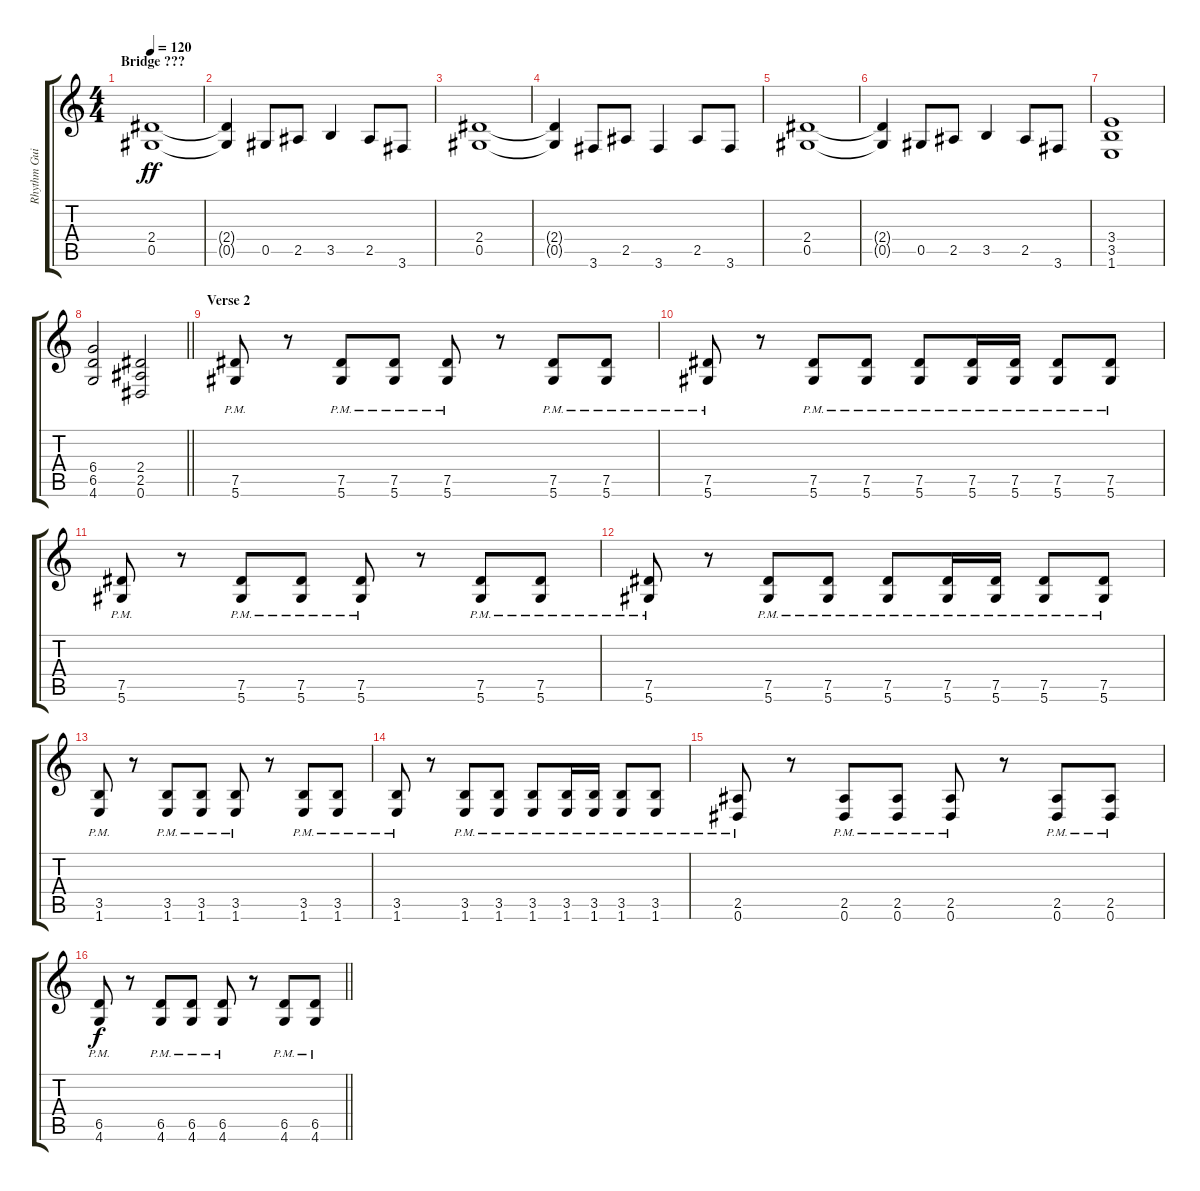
\track ("Rhythm Guitar - Ari" "Rhythm Gui") {instrument distortionguitar}
\staff {score tabs}
\tuning (Eb4 Bb3 Gb3 Db3 Ab2 Eb2) {hide}
\ts (4 4)
\section ("" "Bridge ???")
\tempo 120
\clef g2
\ks c
(2.4 0.5).1{dy ff volume 14} |
(2.4{t} 0.5{t}).4 0.5.8 2.5.8 3.5.4 2.5.8 3.6.8 |
(2.4 0.5).1 |
(2.4{t} 0.5{t}).4 3.6.8 2.5.8 3.6.4 2.5.8 3.6.8 |
(2.4 0.5).1 |
(2.4{t} 0.5{t}).4 0.5.8 2.5.8 3.5.4 2.5.8 3.6.8 |
(3.4 3.5 1.6).1 |
\barLineRight lightlight
(6.4 6.5 4.6).2 (2.4 2.5 0.6).2 |
\section ("" "Verse 2")
(7.5{pm} 5.6{pm}).8{volume 12} r.8 (7.5{pm} 5.6{pm}).8 (7.5{pm} 5.6{pm}).8 (7.5{pm} 5.6{pm}).8 r.8 (7.5{pm} 5.6{pm}).8 (7.5{pm} 5.6{pm}).8 |
(7.5{pm} 5.6{pm}).8 r.8 (7.5{pm} 5.6{pm}).8 (7.5{pm} 5.6{pm}).8 (7.5{pm} 5.6{pm}).8 (7.5{pm} 5.6{pm}).16 (7.5{pm} 5.6{pm}).16 (7.5{pm} 5.6{pm}).8 (7.5{pm} 5.6{pm}).8 |
(7.5{pm} 5.6{pm}).8 r.8 (7.5{pm} 5.6{pm}).8 (7.5{pm} 5.6{pm}).8 (7.5{pm} 5.6{pm}).8 r.8 (7.5{pm} 5.6{pm}).8 (7.5{pm} 5.6{pm}).8 |
(7.5{pm} 5.6{pm}).8 r.8 (7.5{pm} 5.6{pm}).8 (7.5{pm} 5.6{pm}).8 (7.5{pm} 5.6{pm}).8 (7.5{pm} 5.6{pm}).16 (7.5{pm} 5.6{pm}).16 (7.5{pm} 5.6{pm}).8 (7.5{pm} 5.6{pm}).8 |
(3.5{pm} 1.6{pm}).8 r.8 (3.5{pm} 1.6{pm}).8 (3.5{pm} 1.6{pm}).8 (3.5{pm} 1.6{pm}).8 r.8 (3.5{pm} 1.6{pm}).8 (3.5{pm} 1.6{pm}).8 |
(3.5{pm} 1.6{pm}).8 r.8 (3.5{pm} 1.6{pm}).8 (3.5{pm} 1.6{pm}).8 (3.5{pm} 1.6{pm}).8 (3.5{pm} 1.6{pm}).16 (3.5{pm} 1.6{pm}).16 (3.5{pm} 1.6{pm}).8 (3.5{pm} 1.6{pm}).8 |
(2.5{pm} 0.6{pm}).8 r.8 (2.5{pm} 0.6{pm}).8 (2.5{pm} 0.6{pm}).8 (2.5{pm} 0.6{pm}).8 r.8 (2.5{pm} 0.6{pm}).8 (2.5{pm} 0.6{pm}).8 |
\barLineRight lightlight
(6.5{pm} 4.6{pm}).8{dy f} r.8 (6.5{pm} 4.6{pm}).8 (6.5{pm} 4.6{pm}).8 (6.5{pm} 4.6{pm}).8 r.8 (6.5{pm} 4.6{pm}).8 (6.5{pm} 4.6{pm}).8
